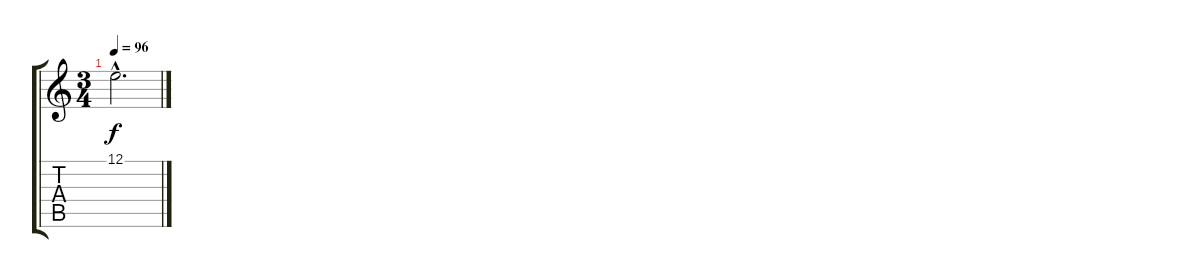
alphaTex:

\track "" {instrument accordion}
\staff {score tabs}
\tuning (E4 B3 G3 D3 A2 E2) {hide}
\ts (3 4)
\tempo 96
\clef g2
\ks c
12.1{hac t}.2{d dy f}
